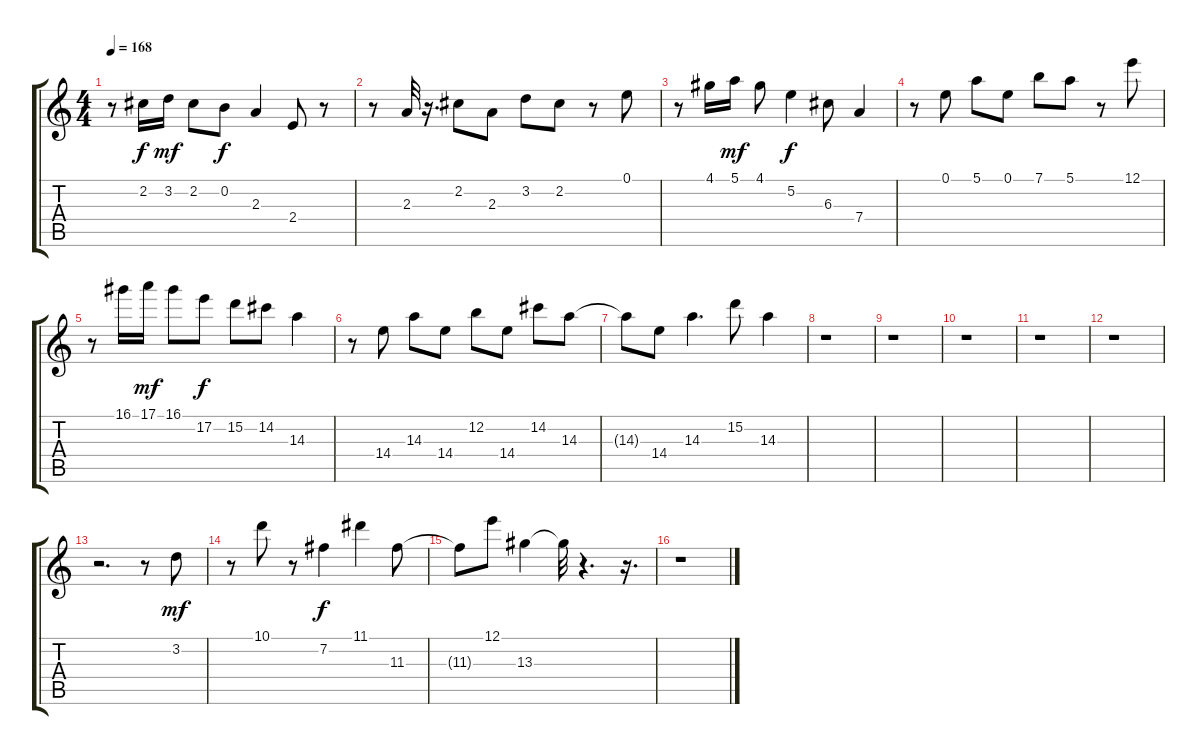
\track "" {instrument electricguitarjazz}
\staff {score tabs}
\tuning (E4 B3 G3 D3 A2 E2) {hide}
\ts (4 4)
\tempo 168
\clef g2
\ks c
r.8{dy f} 2.2.16 3.2.16{dy mf} 2.2.8 0.2.8{dy f} 2.3.4 2.4.8 r.8 |
r.8 2.3.32 r.16{d} 2.2.8 2.3.8 3.2.8 2.2.8 r.8 0.1.8 |
r.8 4.1.16 5.1.16{dy mf} 4.1.8 5.2.4{dy f} 6.3.8 7.4.4 |
r.8 0.1.8 5.1.8 0.1.8 7.1.8 5.1.8 r.8 12.1.8 |
r.8 16.1.16 17.1.16{dy mf} 16.1.8 17.2.8{dy f} 15.2.8 14.2.8 14.3.4 |
r.8 14.4.8 14.3.8 14.4.8 12.2.8 14.4.8 14.2.8 14.3.8 |
14.3{t}.8 14.4.8 14.3.4{d} 15.2.8 14.3.4 |
r.1 |
r.1 |
r.1 |
r.1 |
r.1 |
r.2{d} r.8 3.2.8{dy mf} |
r.8 10.1.8 r.8 7.2.4{dy f} 11.1.4 11.3.8 |
11.3{t}.8 12.1.8 13.3.4 13.3{t}.32 r.4{d} r.16{d} |
r.1
